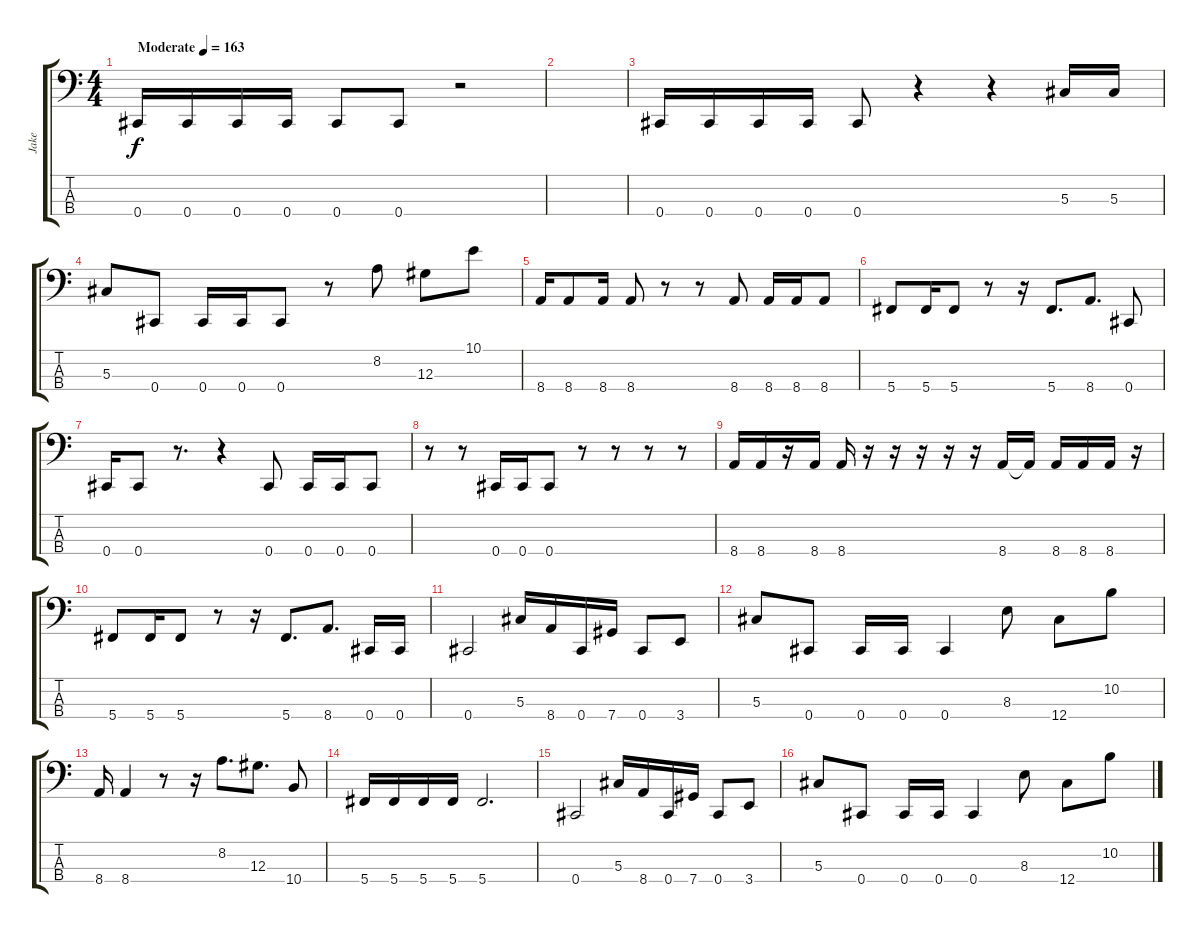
\track ("Jake" "Jake") {instrument slapbass1}
\staff {score tabs}
\tuning (Gb2 Db2 Ab1 Db1) {hide}
\ts (4 4)
\tempo (163 "Moderate")
\clef f4
\ks c
0.4.16{dy f instrument slapbass1} 0.4.16 0.4.16 0.4.16 0.4.8 0.4.8 r.2 |
|
0.4.16 0.4.16 0.4.16 0.4.16 0.4.8 r.4 r.4 5.3.16 5.3.16 |
5.3.8 0.4.8 0.4.16 0.4.16 0.4.8 r.8 8.2.8 12.3.8 10.1.8 |
8.4.16 8.4.8 8.4.16 8.4.8 r.8 r.8 8.4.8 8.4.16 8.4.16 8.4.8 |
5.4.8 5.4.16 5.4.8 r.8 r.16 5.4.8{d} 8.4.8{d} 0.4.8 |
0.4.16 0.4.8 r.8{d} r.4 0.4.8 0.4.16 0.4.16 0.4.8 |
r.8 r.8 0.4.16 0.4.16 0.4.8 r.8 r.8 r.8 r.8 |
8.4.16 8.4.16 r.16 8.4.16 8.4.16 r.16 r.16 r.16 r.16 r.16 8.4.16 8.4{t}.16 8.4.16 8.4.16 8.4.16 r.16 |
5.4.8 5.4.16 5.4.8 r.8 r.16 5.4.8{d} 8.4.8{d} 0.4.16 0.4.16 |
0.4.2 5.3.16 8.4.16 0.4.16 7.4.16 0.4.8 3.4.8 |
5.3.8 0.4.8 0.4.16 0.4.16 0.4.4 8.3.8 12.4.8 10.2.8 |
8.4.16 8.4.4 r.8 r.16 8.2.8{d} 12.3.8{d} 10.4.8 |
5.4.16 5.4.16 5.4.16 5.4.16 5.4.2{d} |
0.4.2 5.3.16 8.4.16 0.4.16 7.4.16 0.4.8 3.4.8 |
5.3.8 0.4.8 0.4.16 0.4.16 0.4.4 8.3.8 12.4.8 10.2.8
